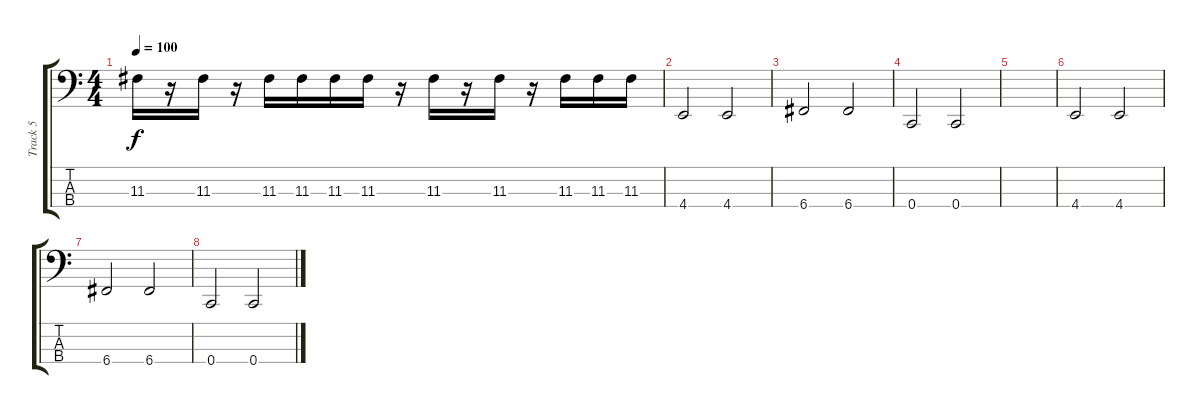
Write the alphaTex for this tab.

\track ("Track 5" "Track 5") {instrument electricbassfinger}
\staff {score tabs}
\tuning (F2 C2 G1 C1) {hide}
\ts (4 4)
\tempo 100
\clef f4
\ks c
11.3.16{dy f} r.16 11.3.16 r.16 11.3.16 11.3.16 11.3.16 11.3.16 r.16 11.3.16 r.16 11.3.16 r.16 11.3.16 11.3.16 11.3.16 |
4.4.2 4.4.2 |
6.4.2 6.4.2 |
0.4.2 0.4.2 |
|
4.4.2 4.4.2 |
6.4.2 6.4.2 |
0.4.2 0.4.2
